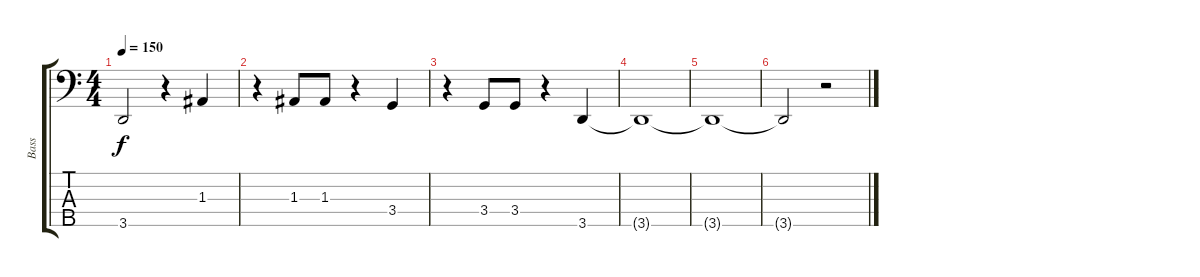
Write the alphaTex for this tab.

\track ("Bass" "Bass") {instrument synthbass1}
\staff {score tabs}
\tuning (G2 D2 A1 E1 B0) {hide}
\ts (4 4)
\tempo 150
\clef f4
\ks c
3.5.2{dy f} r.4 1.3.4 |
r.4 1.3.8 1.3.8 r.4 3.4.4 |
r.4 3.4.8 3.4.8 r.4 3.5.4 |
3.5{t}.1 |
3.5{t}.1 |
3.5{t}.2 r.2
